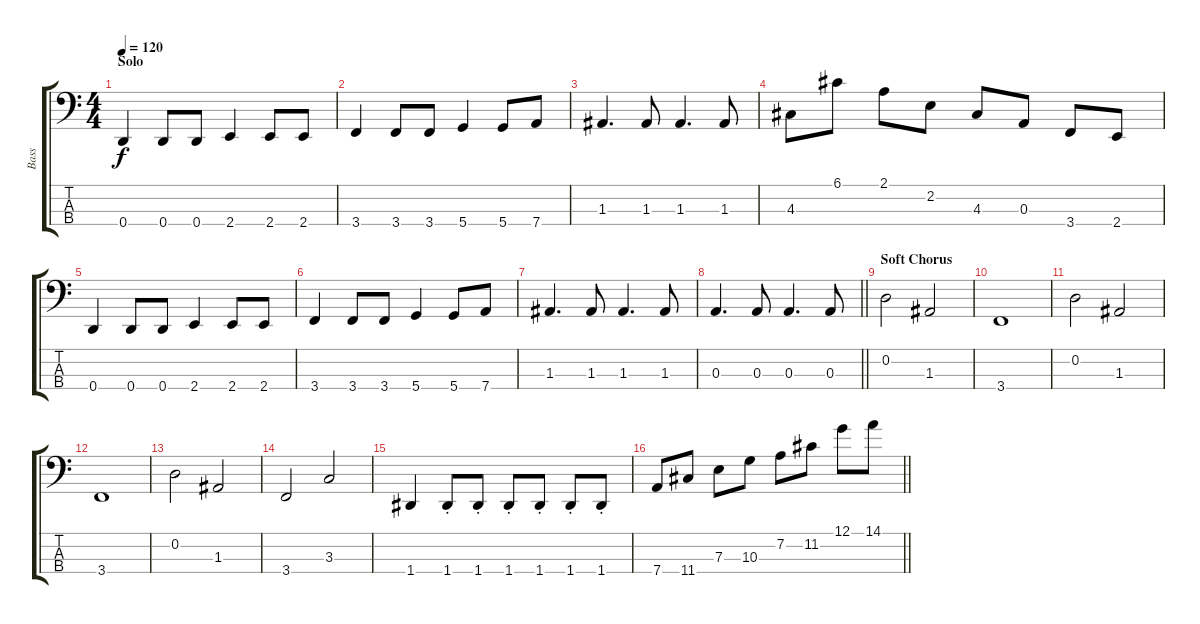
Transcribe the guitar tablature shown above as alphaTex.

\track ("Bass" "Bass") {instrument electricbassfinger}
\staff {score tabs}
\tuning (G2 D2 A1 D1) {hide}
\ts (4 4)
\section ("" "Solo")
\tempo 120
\clef f4
\ks c
0.4.4{dy f} 0.4.8 0.4.8 2.4.4 2.4.8 2.4.8 |
3.4.4 3.4.8 3.4.8 5.4.4 5.4.8 7.4.8 |
1.3.4{d} 1.3.8 1.3.4{d} 1.3.8 |
4.3.8 6.1.8 2.1.8 2.2.8 4.3.8 0.3.8 3.4.8 2.4.8 |
0.4.4 0.4.8 0.4.8 2.4.4 2.4.8 2.4.8 |
3.4.4 3.4.8 3.4.8 5.4.4 5.4.8 7.4.8 |
1.3.4{d} 1.3.8 1.3.4{d} 1.3.8 |
\barLineRight lightlight
0.3.4{d} 0.3.8 0.3.4{d} 0.3.8 |
\section ("" "Soft Chorus")
0.2.2{instrument electricbassfinger} 1.3.2 |
3.4.1 |
0.2.2 1.3.2 |
3.4.1 |
0.2.2 1.3.2 |
3.4.2 3.3.2 |
1.4.4{instrument electricbassfinger} 1.4{st}.8 1.4{st}.8 1.4{st}.8 1.4{st}.8 1.4{st}.8 1.4{st}.8 |
\barLineRight lightlight
7.4.8 11.4.8 7.3.8 10.3.8 7.2.8 11.2.8 12.1.8 14.1.8
